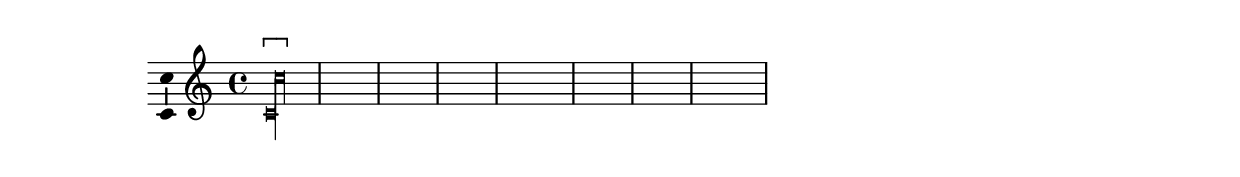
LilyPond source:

\version "2.16.0"

\header {
  texidoc = "
A @code{\Voice} should be able to contain both an @code{Ambitus_engraver}
and a @code{Mensural_ligature_engraver} without segfaulting.
  "
}

\new Voice \with  {
  \consists Ambitus_engraver
  \consists Mensural_ligature_engraver
} {
  \[ c'\longa c''\longa \]
}
